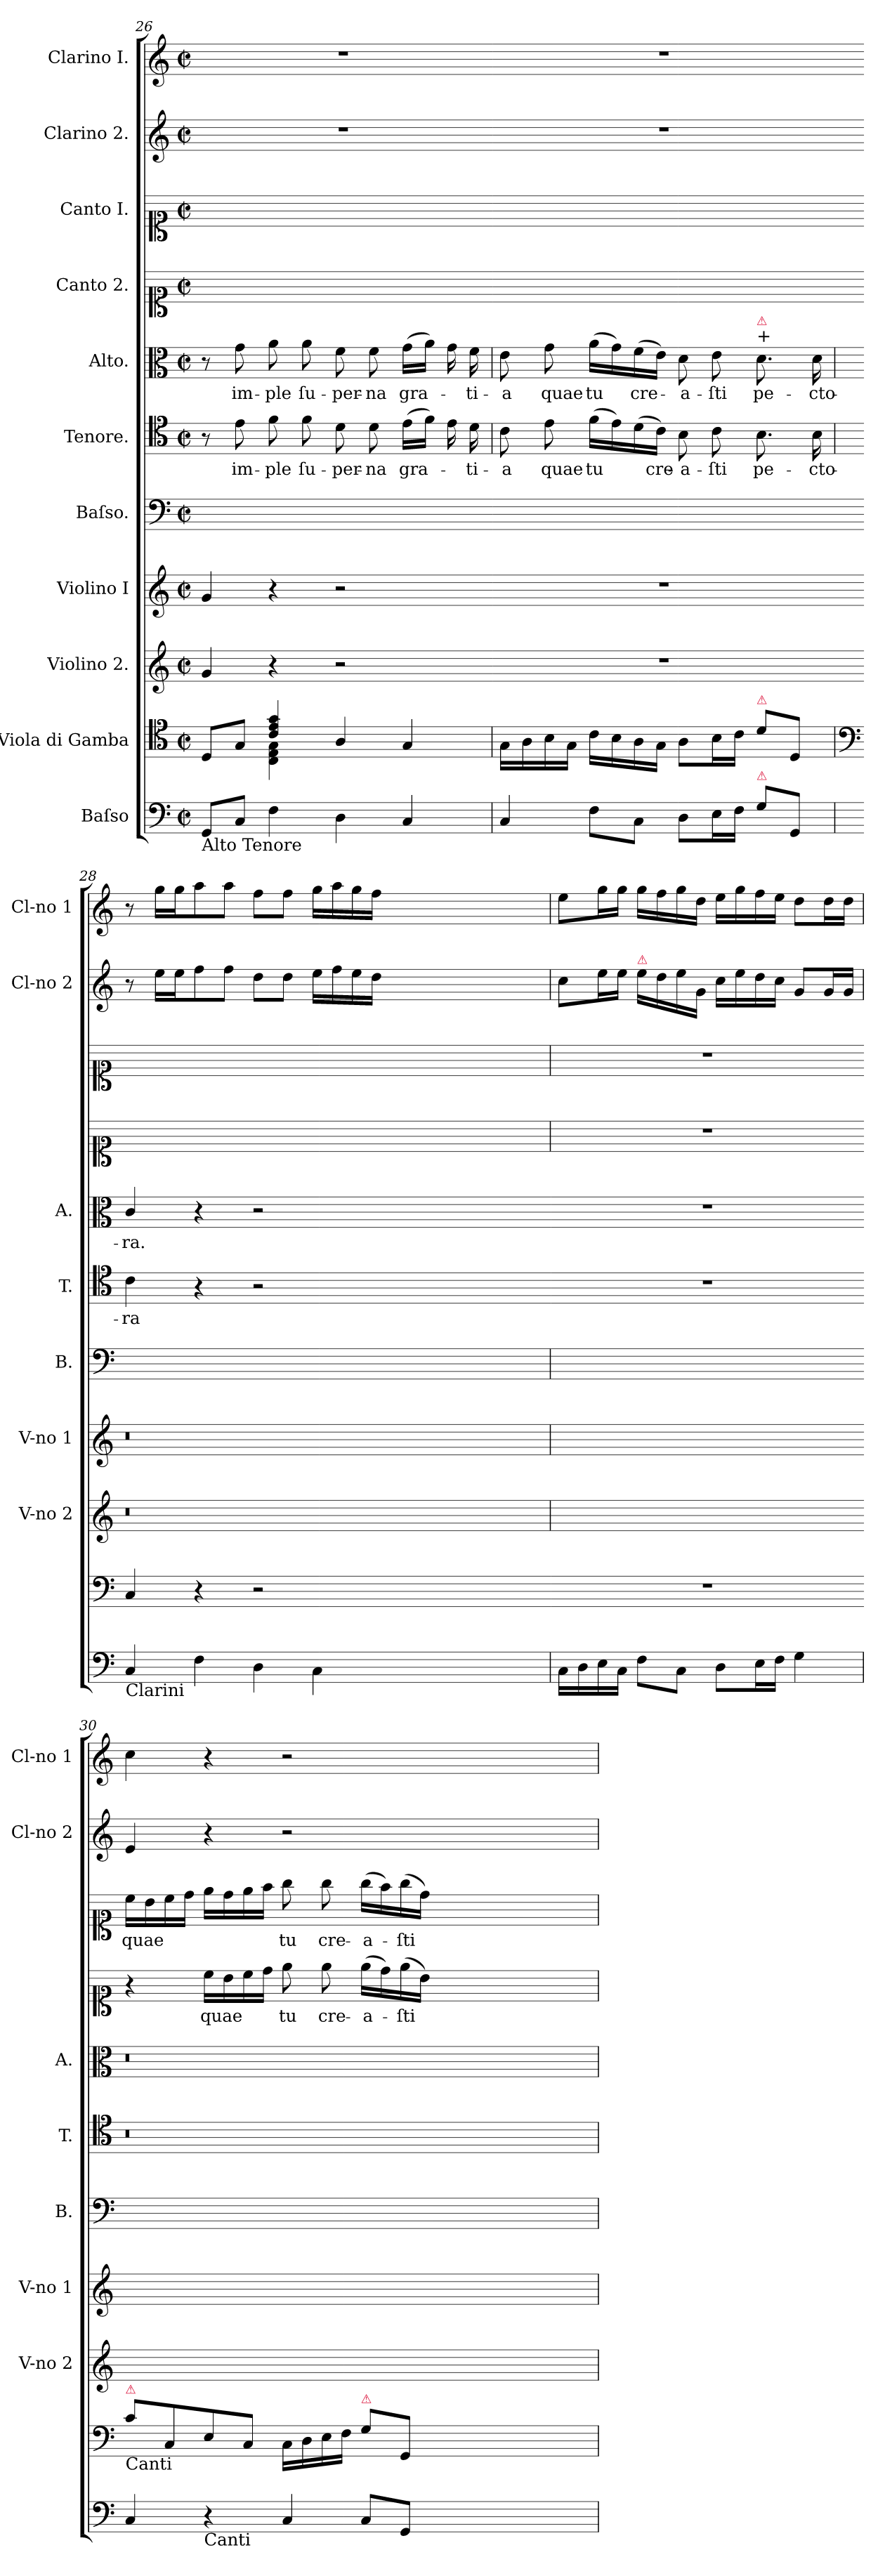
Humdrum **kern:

**kern	**kern	**kern	**kern	**kern	**kern	**text	**kern	**text	**kern	**text	**kern	**text	**kern	**kern
*part11	*part10	*part9	*part8	*part7	*part6	*part6	*part5	*part5	*part4	*part4	*part3	*part3	*part2	*part1
*staff11	*staff10	*staff9	*staff8	*staff7	*staff6	*staff6	*staff5	*staff5	*staff4	*staff4	*staff3	*staff3	*staff2	*staff1
*I"Baſso	*I"Viola di Gamba	*I"Violino 2.	*I"Violino I	*I"Baſso.	*I"Tenore.	*	*I"Alto.	*	*I"Canto 2.	*	*I"Canto I.	*	*I"Clarino 2.	*I"Clarino I.
*	*	*I'V-no 2	*I'V-no 1	*I'B.	*I'T.	*	*I'A.	*	*	*	*	*	*I'Cl-no 2	*I'Cl-no 1
*clefF4	*clefC4	*clefG2	*clefG2	*clefF4	*clefC4	*	*clefC3	*	*clefC1	*	*clefC1	*	*clefG2	*clefG2
*k[]	*k[]	*k[]	*k[]	*k[]	*k[]	*	*k[]	*	*k[]	*	*k[]	*	*k[]	*k[]
*C:	*C:	*C:	*C:	*C:	*C:	*	*C:	*	*C:	*	*C:	*	*C:	*C:
*M2/2	*M2/2	*M2/2	*M2/2	*M2/2	*M2/2	*	*M2/2	*	*M2/2	*	*M2/2	*	*M2/2	*M2/2
*met(c|)	*met(c|)	*met(c|)	*met(c|)	*met(c|)	*met(c|)	*	*met(c|)	*	*met(c|)	*	*met(c|)	*	*met(c|)	*met(c|)
=26	=26	=26	=26	=26	=26	=26	=26	=26	=26	=26	=26	=26	=26	=26
*	*^	*	*	*	*	*	*	*	*	*	*	*	*	*
!LO:TX:b:t=Alto Tenore	!	!	!	!	!	!	!	!	!	!	!	!	!	!	!
8GG/L	8D/L	4ryy	4g/	4g/	1ryy	8r	.	8r	.	1ryy	.	1ryy	.	1r	1r
8C/J	8G/J	.	.	.	.	8e\	im-	8g\	im-	.	.	.	.	.	.
4F\	4c/ 4e/ 4g/	4C\ 4E\ 4G\	4r	4r	.	8f\	-ple	8a\	-ple	.	.	.	.	.	.
.	.	.	.	.	.	8f\	ſu-	8a\	ſu-	.	.	.	.	.	.
4D\	4A/	2ryy	2r	2r	.	8d\	-per-	8f\	-per-	.	.	.	.	.	.
.	.	.	.	.	.	8d\	-na	8f\	-na	.	.	.	.	.	.
4C/	4G/	.	.	.	.	(>16e\LL	gra-	(16g\LL	gra-	.	.	.	.	.	.
.	.	.	.	.	.	16f\JJ)	.	16a\JJ)	.	.	.	.	.	.	.
.	.	.	.	.	.	16e\	.	16g\	.	.	.	.	.	.	.
.	.	.	.	.	.	16d\	-ti-	16f\	-ti-	.	.	.	.	.	.
*	*v	*v	*	*	*	*	*	*	*	*	*	*	*	*	*
=27	=27	=27-	=27-	=27	=27	=27	=27	=27	=27	=27	=27	=27	=27	=27
4C/	16G\LL	1r	1r	1ryy	8c\	-a	8e\	-a	1ryy	.	1ryy	.	1r	1r
.	16A\	.	.	.	.	.	.	.	.	.	.	.	.	.
.	16B\	.	.	.	8e\	quae	8g\	quae	.	.	.	.	.	.
.	16G\JJ	.	.	.	.	.	.	.	.	.	.	.	.	.
8F\L	16c\LL	.	.	.	(>16f\LL	tu	(16a\LL	tu	.	.	.	.	.	.
.	16B\	.	.	.	16e\)	.	16g\)	.	.	.	.	.	.	.
8C\J	16A\	.	.	.	(>16d\	.	(16f\	cre-	.	.	.	.	.	.
.	16G\JJ	.	.	.	16c\JJ)	cre-	16e\JJ)	.	.	.	.	.	.	.
8D\L	8A\L	.	.	.	8B\	-a-	8d\	-a-	.	.	.	.	.	.
16E\L	16B\L	.	.	.	8c\	-ſti	8e\	-ſti	.	.	.	.	.	.
16F\JJ	16c\JJ	.	.	.	.	.	.	.	.	.	.	.	.	.
!	!	!	!	!	!	!	!LO:TX:a:t=+	!	!	!	!	!	!	!
!	!	!	!	!	!	!	!LO:TX:a:color=crimson:t=⚠	!	!	!	!	!	!	!
!	!LO:TX:a:color=crimson:t=⚠	!	!	!	!	!	!	!	!	!	!	!	!	!
!LO:TX:a:color=crimson:t=⚠	!	!	!	!	!	!	!	!	!	!	!	!	!	!
8G\L	8d\L	.	.	.	8.B\	pe-	8.d\	pe-	.	.	.	.	.	.
8GG/J	8D/J	.	.	.	.	.	.	.	.	.	.	.	.	.
.	.	.	.	.	16B\	-cto-	16d\	-cto-	.	.	.	.	.	.
=28	=28	=28	=28	=28	=28	=28-	=28	=28-	=28	=28-	=28	=28-	=28-	=28-
*	*clefF4	*	*	*	*	*	*	*	*	*	*	*	*	*
!LO:TX:b:t=Clarini	!	!	!	!	!	!	!	!	!	!	!	!	!	!
4C/	4C	0.r	0.r	1ryy	4c\	-ra	4c/	-ra.	0.ryy	.	0.ryy	.	8r	8r
.	.	.	.	.	.	.	.	.	.	.	.	.	16ee\LL	16gg\LL
.	.	.	.	.	.	.	.	.	.	.	.	.	16ee\J	16gg\J
4F\	4r	.	.	.	4r	.	4r	.	.	.	.	.	8ff\	8aa\
.	.	.	.	.	.	.	.	.	.	.	.	.	8ff\J	8aa\J
4D\	2r	.	.	.	2r	.	2r	.	.	.	.	.	8dd\L	8ff\L
.	.	.	.	.	.	.	.	.	.	.	.	.	8dd\J	8ff\J
4C\	.	.	.	.	.	.	.	.	.	.	.	.	16ee\LL	16gg\LL
.	.	.	.	.	.	.	.	.	.	.	.	.	16ff\	16aa\
.	.	.	.	.	.	.	.	.	.	.	.	.	16ee\	16gg\
.	.	.	.	.	.	.	.	.	.	.	.	.	16dd\JJ	16ff\JJ
0ryy	0ryy	.	.	0ryy	0ryy	.	0ryy	.	.	.	.	.	0ryy	0ryy
=29	=29-	=29	=29	=29	=29-	=29	=29-	=29	=29	=29	=29	=29	=29	=29
16C\LL	1r	1ryy	1ryy	1ryy	1r	.	1r	.	1r	.	1r	.	8cc\L	8ee\L
16D\	.	.	.	.	.	.	.	.	.	.	.	.	.	.
16E\	.	.	.	.	.	.	.	.	.	.	.	.	16ee\L	16gg\L
16C\JJ	.	.	.	.	.	.	.	.	.	.	.	.	16ee\JJ	16gg\JJ
!	!	!	!	!	!	!	!	!	!	!	!	!	!LO:TX:a:color=crimson:t=⚠	!
8F\L	.	.	.	.	.	.	.	.	.	.	.	.	16ee\LL	16gg\LL
.	.	.	.	.	.	.	.	.	.	.	.	.	16dd\	16ff\
8C\J	.	.	.	.	.	.	.	.	.	.	.	.	16ee\	16gg\
.	.	.	.	.	.	.	.	.	.	.	.	.	16g/JJ	16dd\JJ
8D\L	.	.	.	.	.	.	.	.	.	.	.	.	16cc\LL	16ee\LL
.	.	.	.	.	.	.	.	.	.	.	.	.	16ee\	16gg\
16E\L	.	.	.	.	.	.	.	.	.	.	.	.	16dd\	16ff\
16F\JJ	.	.	.	.	.	.	.	.	.	.	.	.	16cc\JJ	16ee\JJ
4G\	.	.	.	.	.	.	.	.	.	.	.	.	8g/L	8dd\L
.	.	.	.	.	.	.	.	.	.	.	.	.	16g/L	16dd\L
.	.	.	.	.	.	.	.	.	.	.	.	.	16g/JJ	16dd\JJ
=30	=30-	=30	=30	=30	=30	=30	=30	=30	=30-	=30	=30-	=30	=30	=30
!	!LO:TX:a:color=crimson:t=⚠	!	!	!	!	!	!	!	!	!	!	!	!	!
!	!LO:TX:b:t=Canti	!	!	!	!	!	!	!	!	!	!	!	!	!
4C/	8c\L	0.ryy	0.ryy	1ryy	0.r	.	0.r	.	4r	.	16cc\LL	quae	4e/	4cc\
.	.	.	.	.	.	.	.	.	.	.	16b\	.	.	.
.	8C/	.	.	.	.	.	.	.	.	.	16cc\	.	.	.
.	.	.	.	.	.	.	.	.	.	.	16dd\JJ	.	.	.
!LO:TX:b:t=Canti	!	!	!	!	!	!	!	!	!	!	!	!	!	!
4r	8E/	.	.	.	.	.	.	.	16cc\LL	quae	16ee\LL	.	4r	4r
.	.	.	.	.	.	.	.	.	16b\	.	16dd\	.	.	.
.	8C/J	.	.	.	.	.	.	.	16cc\	.	16ee\	.	.	.
.	.	.	.	.	.	.	.	.	16dd\JJ	.	16ff\JJ	.	.	.
4C/	16C\LL	.	.	.	.	.	.	.	8ee\	tu	8gg\	tu	2r	2r
.	16D\	.	.	.	.	.	.	.	.	.	.	.	.	.
.	16E\	.	.	.	.	.	.	.	8ee\	cre-	8gg\	cre-	.	.
.	16F\JJ	.	.	.	.	.	.	.	.	.	.	.	.	.
!	!LO:TX:a:color=crimson:t=⚠	!	!	!	!	!	!	!	!	!	!	!	!	!
8C/L	8G\L	.	.	.	.	.	.	.	(>16ee\LL	-a-	(>16gg\LL	-a-	.	.
.	.	.	.	.	.	.	.	.	16dd\)	.	16ff\)	.	.	.
8GG/J	8GG/J	.	.	.	.	.	.	.	(>16ee\	-ſti	(>16gg\	-ſti	.	.
.	.	.	.	.	.	.	.	.	16b\JJ)	.	16dd\JJ)	.	.	.
0ryy	0ryy	.	.	0ryy	.	.	.	.	0ryy	.	0ryy	.	0ryy	0ryy
=	=	=	=	=	=	=	=	=	=	=	=	=	=	=
*-	*-	*-	*-	*-	*-	*-	*-	*-	*-	*-	*-	*-	*-	*-
